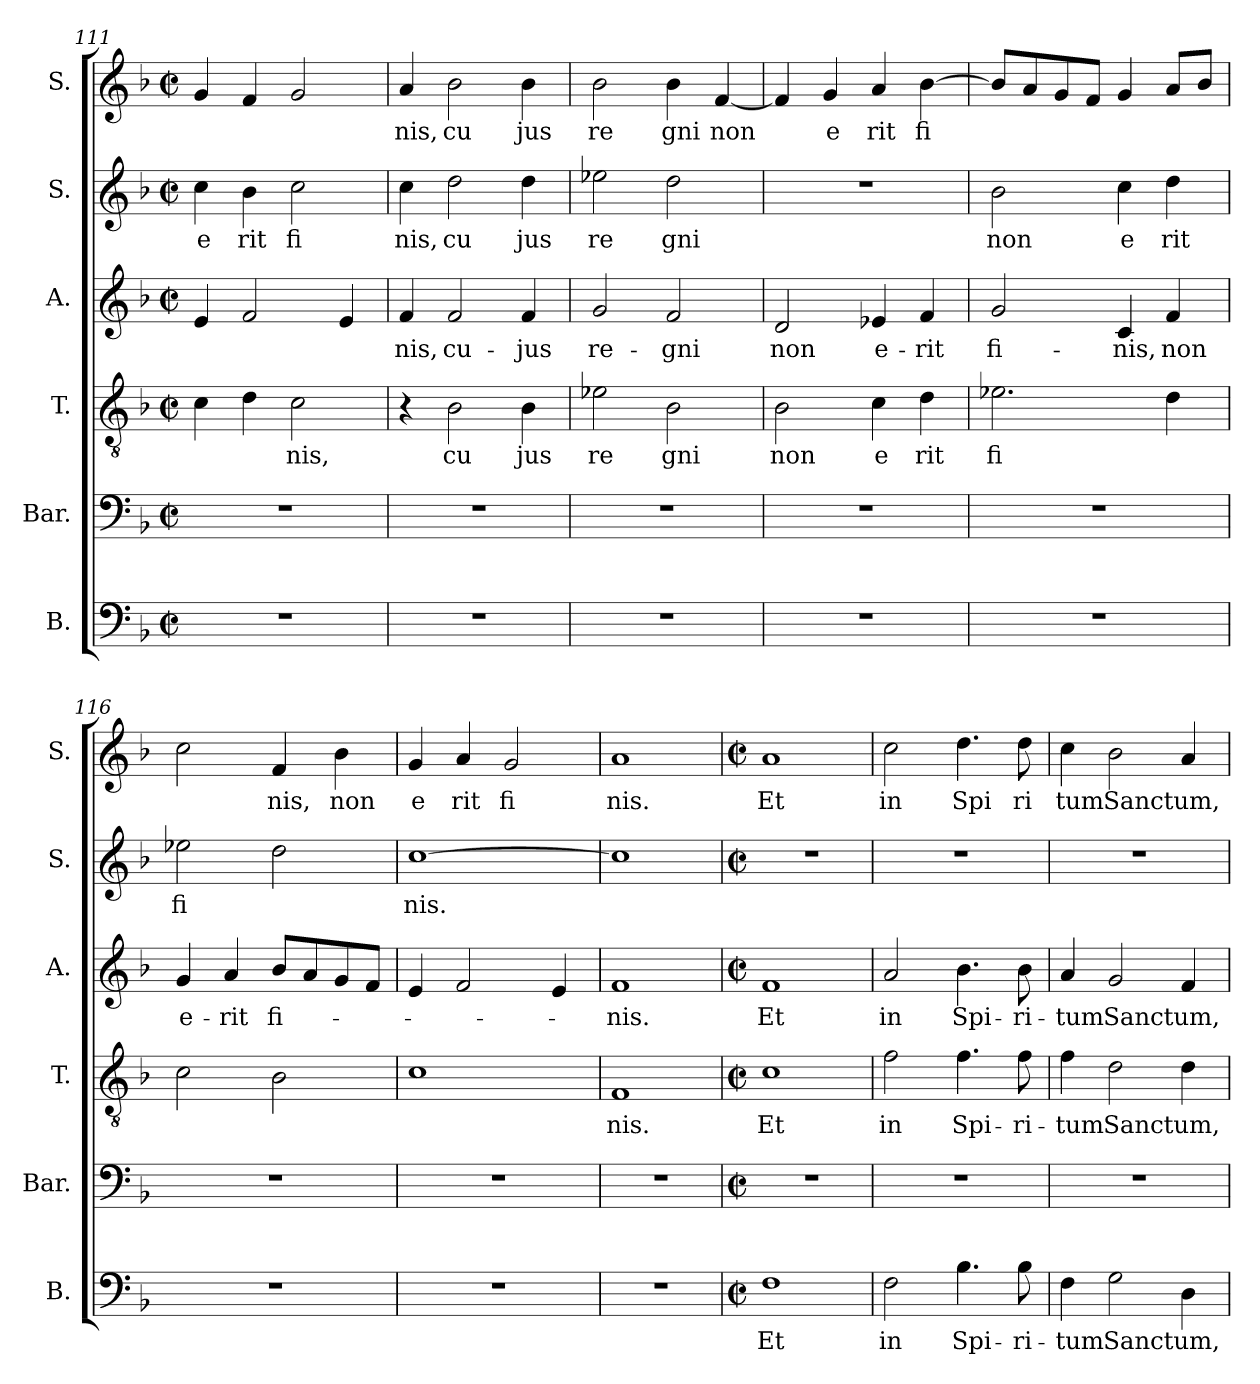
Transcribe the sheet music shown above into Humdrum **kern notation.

**kern	**text	**kern	**kern	**text	**kern	**text	**kern	**text	**kern	**text
*part6	*part6	*part5	*part4	*part4	*part3	*part3	*part2	*part2	*part1	*part1
*staff6	*staff6	*staff5	*staff4	*staff4	*staff3	*staff3	*staff2	*staff2	*staff1	*staff1
*I"B.	*	*I"Bar.	*I"T.	*	*I"A.	*	*I"S.	*	*I"S.	*
*I'B.	*	*I'Bar.	*I'T.	*	*I'A.	*	*I'S.	*	*I'S.	*
*clefF4	*	*clefF4	*clefGv2	*	*clefG2	*	*clefG2	*	*clefG2	*
*k[b-]	*	*k[b-]	*k[b-]	*	*k[b-]	*	*k[b-]	*	*k[b-]	*
*F:	*	*F:	*F:	*	*F:	*	*F:	*	*F:	*
*M2/2	*	*M2/2	*M2/2	*	*M2/2	*	*M2/2	*	*M2/2	*
*met(c|)	*	*met(c|)	*met(c|)	*	*met(c|)	*	*met(c|)	*	*met(c|)	*
=111	=111	=111	=111	=111	=111	=111	=111	=111	=111	=111
!	!	!	!	!	!	!	!	!LO:LY:b:cj	!	!
1r	.	1r	4c\	.	4e/	.	4cc\	e	4g/	.
!	!	!	!	!	!	!	!	!LO:LY:b:cj	!	!
.	.	.	4d\	.	2f/	.	4b-\	rit	4f/	.
!	!	!	!	!LO:LY:b:cj	!	!	!	!LO:LY:b:cj	!	!
.	.	.	2c\	nis,	.	.	2cc\	fi	2g/	.
.	.	.	.	.	4e/	.	.	.	.	.
!!LO:LB:g=z
=112	=112	=112	=112	=112	=112	=112	=112	=112	=112	=112
!	!	!	!	!	!	!LO:LY:b:cj	!	!LO:LY:b:cj	!	!LO:LY:b:cj
1r	.	1r	4r	.	4f/	nis,	4cc\	nis,	4a/	nis,
!	!	!	!	!LO:LY:b:cj	!	!LO:LY:b:cj	!	!LO:LY:b:cj	!	!LO:LY:b:cj
.	.	.	2B-\	cu	2f/	cu-	2dd\	cu	2b-\	cu
!	!	!	!	!LO:LY:b:cj	!	!LO:LY:b:cj	!	!LO:LY:b:cj	!	!LO:LY:b:cj
.	.	.	4B-\	jus	4f/	-jus	4dd\	jus	4b-\	jus
=113	=113	=113	=113	=113	=113	=113	=113	=113	=113	=113
!	!	!	!	!LO:LY:b:cj	!	!LO:LY:b:cj	!	!LO:LY:b:cj	!	!LO:LY:b:cj
1r	.	1r	2e-X\	re	2g/	re-	2ee-X\	re	2b-\	re
!	!	!	!	!LO:LY:b:cj	!	!LO:LY:b:cj	!	!LO:LY:b:cj	!	!LO:LY:b:cj
.	.	.	2B-\	gni	2f/	-gni	2dd\	gni	4b-\	gni
!	!	!	!	!	!	!	!	!	!	!LO:LY:b
.	.	.	.	.	.	.	.	.	[<4f/	non
=114	=114	=114	=114	=114	=114	=114	=114	=114	=114	=114
!	!	!	!	!LO:LY:b:cj	!	!LO:LY:b:cj	!	!	!	!
1r	.	1r	2B-\	non	2d/	non	1r	.	4f/]	.
!	!	!	!	!	!	!	!	!	!	!LO:LY:b:cj
.	.	.	.	.	.	.	.	.	4g/	e
!	!	!	!	!LO:LY:b:cj	!	!LO:LY:b:cj	!	!	!	!LO:LY:b:cj
.	.	.	4c\	e	4e-X/	e-	.	.	4a/	rit
!	!	!	!	!LO:LY:b:cj	!	!LO:LY:b:cj	!	!	!	!LO:LY:b:cj
.	.	.	4d\	rit	4f/	-rit	.	.	[>4b-\	fi
=115	=115	=115	=115	=115	=115	=115	=115	=115	=115	=115
!	!	!	!	!LO:LY:b:cj	!	!LO:LY:b:cj	!	!LO:LY:b:cj	!	!
1r	.	1r	2.e-X\	fi	2g/	fi-	2b-\	non	8b-/L]	.
.	.	.	.	.	.	.	.	.	8a/	.
.	.	.	.	.	.	.	.	.	8g/	.
.	.	.	.	.	.	.	.	.	8f/J	.
!	!	!	!	!	!	!LO:LY:b:cj	!	!LO:LY:b:cj	!	!
.	.	.	.	.	4c/	-nis,	4cc\	e	4g/	.
!	!	!	!	!	!	!LO:LY:b:cj	!	!LO:LY:b:cj	!	!
.	.	.	4d\	.	4f/	non	4dd\	rit	8a/L	.
.	.	.	.	.	.	.	.	.	8b-/J	.
=116	=116	=116	=116	=116	=116	=116	=116	=116	=116	=116
!	!	!	!	!	!	!LO:LY:b:cj	!	!LO:LY:b:cj	!	!
1r	.	1r	2c\	.	4g/	e-	2ee-X\	fi	2cc\	.
!	!	!	!	!	!	!LO:LY:b:cj	!	!	!	!
.	.	.	.	.	4a/	-rit	.	.	.	.
!	!	!	!	!	!	!LO:LY:b:cj	!	!	!	!LO:LY:b:cj
.	.	.	2B-\	.	8b-/L	fi-	2dd\	.	4f/	nis,
.	.	.	.	.	8a/	.	.	.	.	.
!	!	!	!	!	!	!	!	!	!	!LO:LY:b:cj
.	.	.	.	.	8g/	.	.	.	4b-\	non
.	.	.	.	.	8f/J	.	.	.	.	.
=117	=117	=117	=117	=117	=117	=117	=117	=117	=117	=117
!	!	!	!	!	!	!	!	!LO:LY:b:cj	!	!LO:LY:b:cj
1r	.	1r	1c	.	4e/	.	[>1cc	nis.	4g/	e
!	!	!	!	!	!	!	!	!	!	!LO:LY:b:cj
.	.	.	.	.	2f/	.	.	.	4a/	rit
!	!	!	!	!	!	!	!	!	!	!LO:LY:b:cj
.	.	.	.	.	.	.	.	.	2g/	fi
.	.	.	.	.	4e/	.	.	.	.	.
=118	=118	=118	=118	=118	=118	=118	=118	=118	=118	=118
!	!	!	!	!LO:LY:b:cj	!	!LO:LY:b:cj	!	!	!	!LO:LY:b:cj
1r	.	1r	1F	nis.	1f	-nis.	1cc]	.	1a	nis.
!!LO:PB:g=z
=119	=119	=119	=119	=119	=119	=119	=119	=119	=119	=119
*M2/2	*	*M2/2	*M2/2	*	*M2/2	*	*M2/2	*	*M2/2	*
*met(c|)	*	*met(c|)	*met(c|)	*	*met(c|)	*	*met(c|)	*	*met(c|)	*
!	!LO:LY:b:cj	!	!	!LO:LY:b:cj	!	!LO:LY:b:cj	!	!	!	!LO:LY:b:cj
1F	Et	1r	1c	Et	1f	Et	1r	.	1a	Et
=120	=120	=120	=120	=120	=120	=120	=120	=120	=120	=120
!	!LO:LY:b:cj	!	!	!LO:LY:b:cj	!	!LO:LY:b:cj	!	!	!	!LO:LY:b:cj
2F\	in	1r	2f\	in	2a/	in	1r	.	2cc\	in
!	!LO:LY:b:cj	!	!	!LO:LY:b:cj	!	!LO:LY:b:cj	!	!	!	!LO:LY:b:cj
4.B-\	Spi-	.	4.f\	Spi-	4.b-\	Spi-	.	.	4.dd\	Spi
!	!LO:LY:b:cj	!	!	!LO:LY:b:cj	!	!LO:LY:b:cj	!	!	!	!LO:LY:b:cj
8B-\	-ri-	.	8f\	-ri-	8b-\	-ri-	.	.	8dd\	ri
=121	=121	=121	=121	=121	=121	=121	=121	=121	=121	=121
!	!LO:LY:b:cj	!	!	!LO:LY:b:cj	!	!LO:LY:b:cj	!	!	!	!LO:LY:b:cj
4F\	-tum	1r	4f\	-tum	4a/	-tum	1r	.	4cc\	tum
!	!LO:LY:b	!	!	!LO:LY:b	!	!LO:LY:b	!	!	!	!LO:LY:b
2G\	Sanctum,	.	2d\	Sanctum,	2g/	Sanctum,	.	.	2b-\	Sanctum,
4D\	.	.	4d\	.	4f/	.	.	.	4a/	.
=	=	=	=	=	=	=	=	=	=	=
*-	*-	*-	*-	*-	*-	*-	*-	*-	*-	*-
